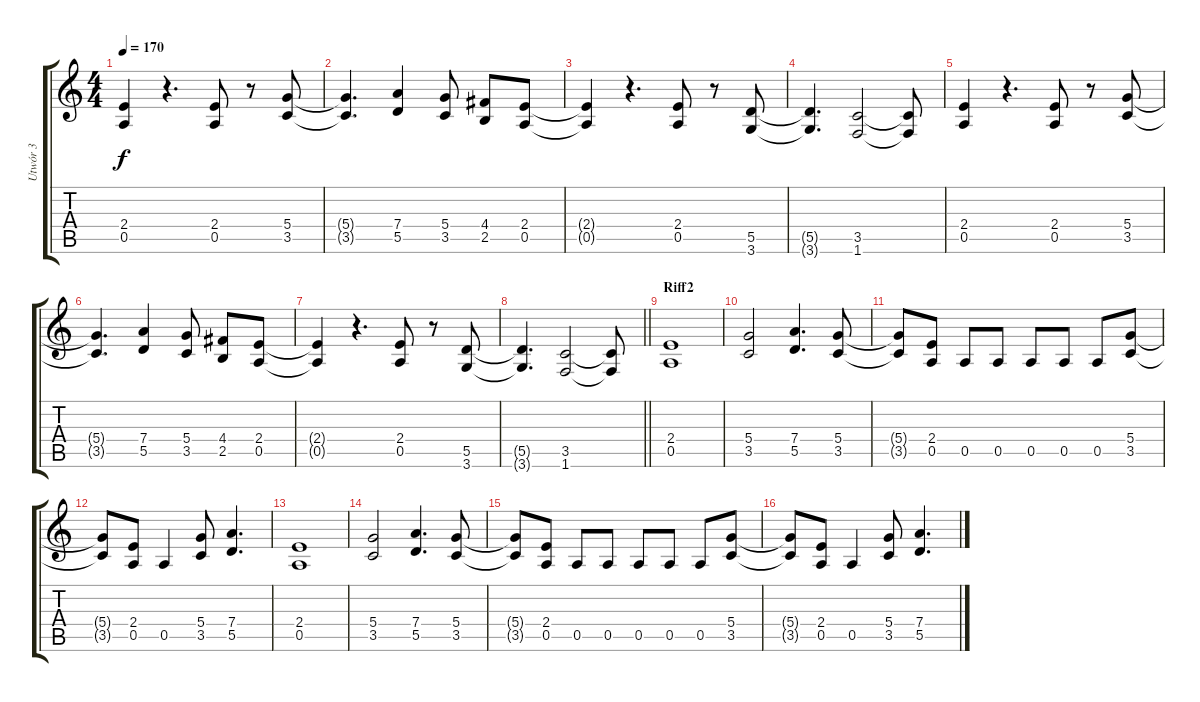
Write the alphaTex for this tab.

\track ("Utwór 3" "Utwór 3") {instrument overdrivenguitar}
\staff {score tabs}
\tuning (E4 B3 G3 D3 A2 E2) {hide}
\ts (4 4)
\tempo 170
\clef g2
\ks c
(2.4 0.5).4{dy f} r.4{d} (2.4 0.5).8 r.8 (5.4 3.5).8 |
(5.4{t} 3.5{t}).4{d} (7.4 5.5).4 (5.4 3.5).8 (4.4 2.5).8 (2.4 0.5).8 |
(2.4{t} 0.5{t}).4 r.4{d} (2.4 0.5).8 r.8 (5.5 3.6).8 |
(5.5{t} 3.6{t}).4{d} (3.5 1.6).2 (3.5{t} 1.6{t}).8 |
(2.4 0.5).4 r.4{d} (2.4 0.5).8 r.8 (5.4 3.5).8 |
(5.4{t} 3.5{t}).4{d} (7.4 5.5).4 (5.4 3.5).8 (4.4 2.5).8 (2.4 0.5).8 |
(2.4{t} 0.5{t}).4 r.4{d} (2.4 0.5).8 r.8 (5.5 3.6).8 |
\barLineRight lightlight
(5.5{t} 3.6{t}).4{d} (3.5 1.6).2 (3.5{t} 1.6{t}).8 |
\section ("" "Riff2")
(2.4 0.5).1 |
(5.4 3.5).2 (7.4 5.5).4{d} (5.4 3.5).8 |
(5.4{t} 3.5{t}).8 (2.4 0.5).8 0.5.8 0.5.8 0.5.8 0.5.8 0.5.8 (5.4 3.5).8 |
(5.4{t} 3.5{t}).8 (2.4 0.5).8 0.5.4 (5.4 3.5).8 (7.4 5.5).4{d} |
(2.4 0.5).1 |
(5.4 3.5).2 (7.4 5.5).4{d} (5.4 3.5).8 |
(5.4{t} 3.5{t}).8 (2.4 0.5).8 0.5.8 0.5.8 0.5.8 0.5.8 0.5.8 (5.4 3.5).8 |
(5.4{t} 3.5{t}).8 (2.4 0.5).8 0.5.4 (5.4 3.5).8 (7.4 5.5).4{d}
